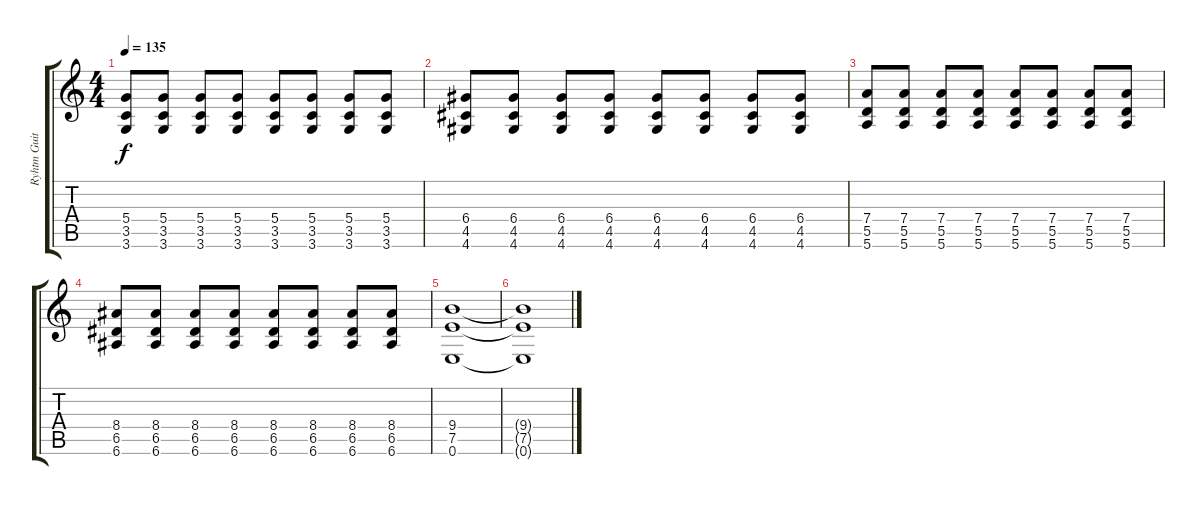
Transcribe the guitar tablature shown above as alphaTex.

\track ("Ryhtm Guitar" "Ryhtm Guit") {instrument overdrivenguitar}
\staff {score tabs}
\tuning (E4 B3 G3 D3 A2 E2) {hide}
\ts (4 4)
\tempo 135
\clef g2
\ks c
(5.4 3.5 3.6).8{dy f} (5.4 3.5 3.6).8 (5.4 3.5 3.6).8 (5.4 3.5 3.6).8 (5.4 3.5 3.6).8 (5.4 3.5 3.6).8 (5.4 3.5 3.6).8 (5.4 3.5 3.6).8 |
(6.4 4.5 4.6).8 (6.4 4.5 4.6).8 (6.4 4.5 4.6).8 (6.4 4.5 4.6).8 (6.4 4.5 4.6).8 (6.4 4.5 4.6).8 (6.4 4.5 4.6).8 (6.4 4.5 4.6).8 |
(7.4 5.5 5.6).8 (7.4 5.5 5.6).8 (7.4 5.5 5.6).8 (7.4 5.5 5.6).8 (7.4 5.5 5.6).8 (7.4 5.5 5.6).8 (7.4 5.5 5.6).8 (7.4 5.5 5.6).8 |
(8.4 6.5 6.6).8 (8.4 6.5 6.6).8 (8.4 6.5 6.6).8 (8.4 6.5 6.6).8 (8.4 6.5 6.6).8 (8.4 6.5 6.6).8 (8.4 6.5 6.6).8 (8.4 6.5 6.6).8 |
(9.4 7.5 0.6).1 |
(9.4{t} 7.5{t} 0.6{t}).1
